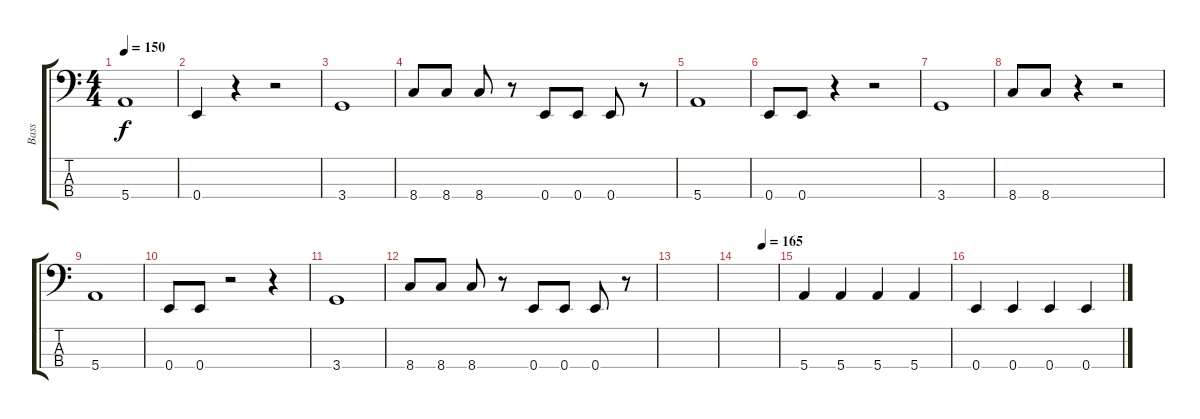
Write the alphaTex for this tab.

\track ("Bass" "Bass") {instrument electricbassfinger}
\staff {score tabs}
\tuning (G2 D2 A1 E1) {hide}
\ts (4 4)
\tempo 150
\clef f4
\ks c
5.4.1{dy f} |
0.4.4 r.4 r.2 |
3.4.1 |
8.4.8 8.4.8 8.4.8 r.8 0.4.8 0.4.8 0.4.8 r.8 |
5.4.1 |
0.4.8 0.4.8 r.4 r.2 |
3.4.1 |
8.4.8 8.4.8 r.4 r.2 |
5.4.1 |
0.4.8 0.4.8 r.2 r.4 |
3.4.1 |
8.4.8 8.4.8 8.4.8 r.8 0.4.8 0.4.8 0.4.8 r.8 |
|
\tempo (165 0.625)
|
5.4.4 5.4.4 5.4.4 5.4.4 |
0.4.4 0.4.4 0.4.4 0.4.4
